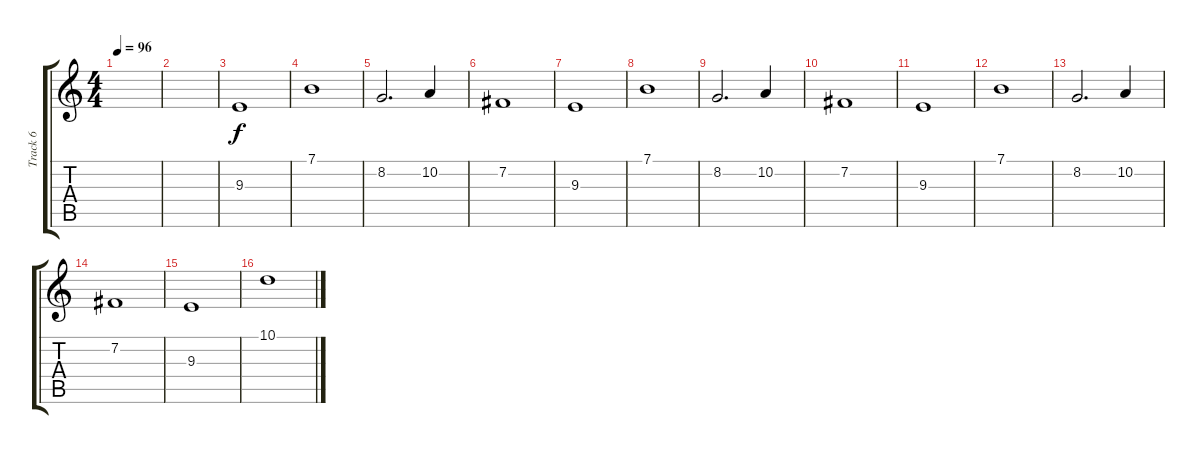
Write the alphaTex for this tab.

\track ("Track 6" "Track 6") {instrument viola}
\staff {score tabs}
\tuning (E4 B3 G3 D3 A2 E2) {hide}
\ts (4 4)
\tempo 96
\clef g2
\ks c
|
|
9.3.1{volume 4} |
7.1.1 |
8.2.2{d volume 9} 10.2.4 |
7.2.1 |
9.3.1 |
7.1.1 |
8.2.2{d} 10.2.4 |
7.2.1 |
9.3.1 |
7.1.1 |
8.2.2{d} 10.2.4 |
7.2.1 |
9.3.1 |
10.1.1
